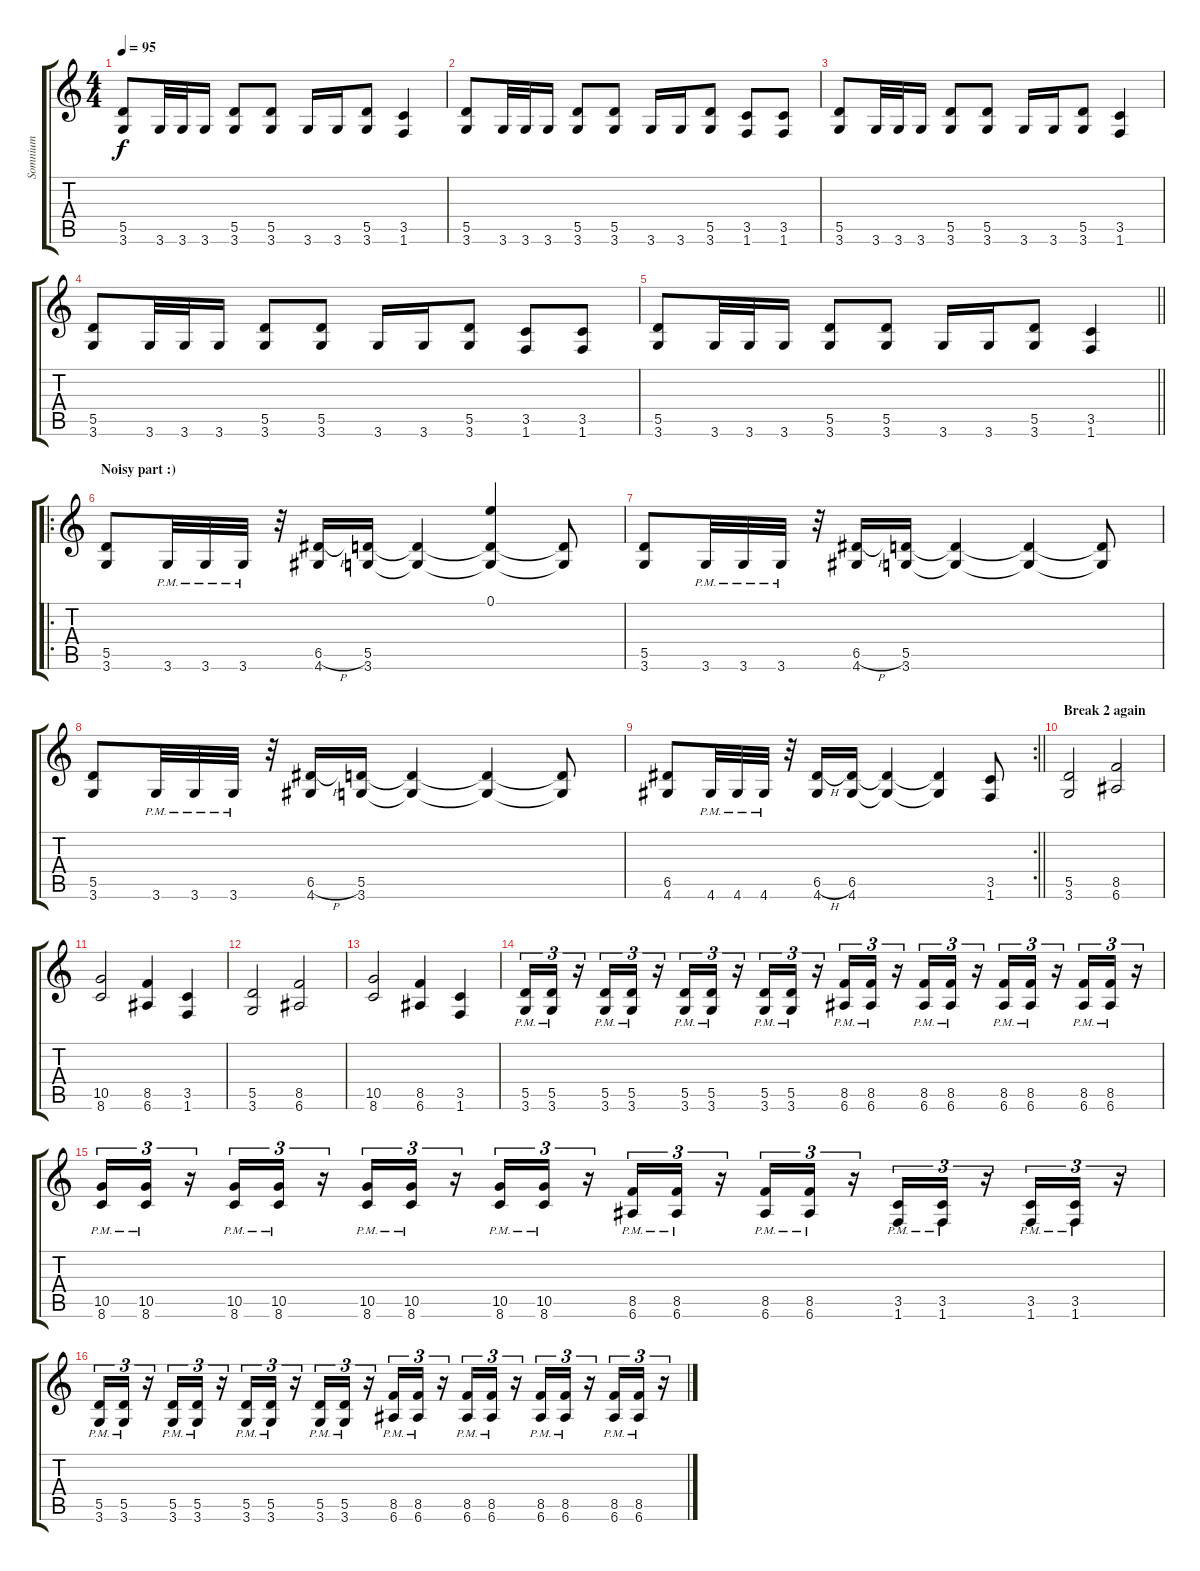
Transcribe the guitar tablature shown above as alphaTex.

\track ("Somnium" "Somnium") {instrument distortionguitar}
\staff {score tabs}
\tuning (E4 B3 G3 D3 A2 E2) {hide}
\ts (4 4)
\tempo 95
\clef g2
\ks c
(5.5 3.6).8{dy f} 3.6.32 3.6.32 3.6.16 (5.5 3.6).8 (5.5 3.6).8 3.6.16 3.6.16 (5.5 3.6).8 (3.5 1.6).4 |
(5.5 3.6).8 3.6.32 3.6.32 3.6.16 (5.5 3.6).8 (5.5 3.6).8 3.6.16 3.6.16 (5.5 3.6).8 (3.5 1.6).8 (3.5 1.6).8 |
(5.5 3.6).8 3.6.32 3.6.32 3.6.16 (5.5 3.6).8 (5.5 3.6).8 3.6.16 3.6.16 (5.5 3.6).8 (3.5 1.6).4 |
(5.5 3.6).8 3.6.32 3.6.32 3.6.16 (5.5 3.6).8 (5.5 3.6).8 3.6.16 3.6.16 (5.5 3.6).8 (3.5 1.6).8 (3.5 1.6).8 |
\barLineRight lightlight
(5.5 3.6).8 3.6.32 3.6.32 3.6.16 (5.5 3.6).8 (5.5 3.6).8 3.6.16 3.6.16 (5.5 3.6).8 (3.5 1.6).4 |
\ro
\section ("" "Noisy part :)")
(5.5 3.6).8{balance 8} 3.6{pm}.32 3.6{pm}.32 3.6{pm}.32 r.32 (6.5{h} 4.6).16 (5.5 3.6).16 (5.5{t} 3.6{t}).4 (0.1 5.5{t} 3.6{t}).4 (5.5{t} 3.6{t}).8 |
(5.5 3.6).8 3.6{pm}.32 3.6{pm}.32 3.6{pm}.32 r.32 (6.5{h} 4.6).16 (5.5 3.6).16 (5.5{t} 3.6{t}).4 (5.5{t} 3.6{t}).4 (5.5{t} 3.6{t}).8 |
(5.5 3.6).8 3.6{pm}.32 3.6{pm}.32 3.6{pm}.32 r.32 (6.5{h} 4.6).16 (5.5 3.6).16 (5.5{t} 3.6{t}).4 (5.5{t} 3.6{t}).4 (5.5{t} 3.6{t}).8 |
\rc 2
\barLineRight lightlight
(6.5 4.6).8 4.6{pm}.32 4.6{pm}.32 4.6{pm}.32 r.32 (6.5{h} 4.6).16 (6.5 4.6).16 (6.5{t} 4.6{t}).4 (6.5{t} 4.6{t}).4 (3.5 1.6).8 |
\section ("" "Break 2 again")
(5.5 3.6).2{balance 0} (8.5 6.6).2 |
(10.5 8.6).2 (8.5 6.6).4 (3.5 1.6).4 |
(5.5 3.6).2 (8.5 6.6).2 |
(10.5 8.6).2 (8.5 6.6).4 (3.5 1.6).4 |
(5.5 3.6{pm}).16{tu (3 2)} (5.5 3.6{pm}).16{tu (3 2)} r.16{tu (3 2)} (5.5 3.6{pm}).16{tu (3 2)} (5.5 3.6{pm}).16{tu (3 2)} r.16{tu (3 2)} (5.5 3.6{pm}).16{tu (3 2)} (5.5 3.6{pm}).16{tu (3 2)} r.16{tu (3 2)} (5.5 3.6{pm}).16{tu (3 2)} (5.5 3.6{pm}).16{tu (3 2)} r.16{tu (3 2)} (8.5{pm} 6.6).16{tu (3 2)} (8.5{pm} 6.6).16{tu (3 2)} r.16{tu (3 2)} (8.5{pm} 6.6).16{tu (3 2)} (8.5{pm} 6.6).16{tu (3 2)} r.16{tu (3 2)} (8.5{pm} 6.6).16{tu (3 2)} (8.5{pm} 6.6).16{tu (3 2)} r.16{tu (3 2)} (8.5{pm} 6.6).16{tu (3 2)} (8.5{pm} 6.6).16{tu (3 2)} r.16{tu (3 2)} |
(10.5{pm} 8.6).16{tu (3 2)} (10.5{pm} 8.6).16{tu (3 2)} r.16{tu (3 2)} (10.5{pm} 8.6).16{tu (3 2)} (10.5{pm} 8.6).16{tu (3 2)} r.16{tu (3 2)} (10.5{pm} 8.6).16{tu (3 2)} (10.5{pm} 8.6).16{tu (3 2)} r.16{tu (3 2)} (10.5{pm} 8.6).16{tu (3 2)} (10.5{pm} 8.6).16{tu (3 2)} r.16{tu (3 2)} (8.5{pm} 6.6).16{tu (3 2)} (8.5{pm} 6.6).16{tu (3 2)} r.16{tu (3 2)} (8.5{pm} 6.6).16{tu (3 2)} (8.5{pm} 6.6).16{tu (3 2)} r.16{tu (3 2)} (3.5{pm} 1.6{pm}).16{tu (3 2)} (3.5{pm} 1.6{pm}).16{tu (3 2)} r.16{tu (3 2)} (3.5{pm} 1.6{pm}).16{tu (3 2)} (3.5{pm} 1.6{pm}).16{tu (3 2)} r.16{tu (3 2)} |
(5.5 3.6{pm}).16{tu (3 2)} (5.5 3.6{pm}).16{tu (3 2)} r.16{tu (3 2)} (5.5 3.6{pm}).16{tu (3 2)} (5.5 3.6{pm}).16{tu (3 2)} r.16{tu (3 2)} (5.5 3.6{pm}).16{tu (3 2)} (5.5 3.6{pm}).16{tu (3 2)} r.16{tu (3 2)} (5.5 3.6{pm}).16{tu (3 2)} (5.5 3.6{pm}).16{tu (3 2)} r.16{tu (3 2)} (8.5{pm} 6.6).16{tu (3 2)} (8.5{pm} 6.6).16{tu (3 2)} r.16{tu (3 2)} (8.5{pm} 6.6).16{tu (3 2)} (8.5{pm} 6.6).16{tu (3 2)} r.16{tu (3 2)} (8.5{pm} 6.6).16{tu (3 2)} (8.5{pm} 6.6).16{tu (3 2)} r.16{tu (3 2)} (8.5{pm} 6.6).16{tu (3 2)} (8.5{pm} 6.6).16{tu (3 2)} r.16{tu (3 2)}
